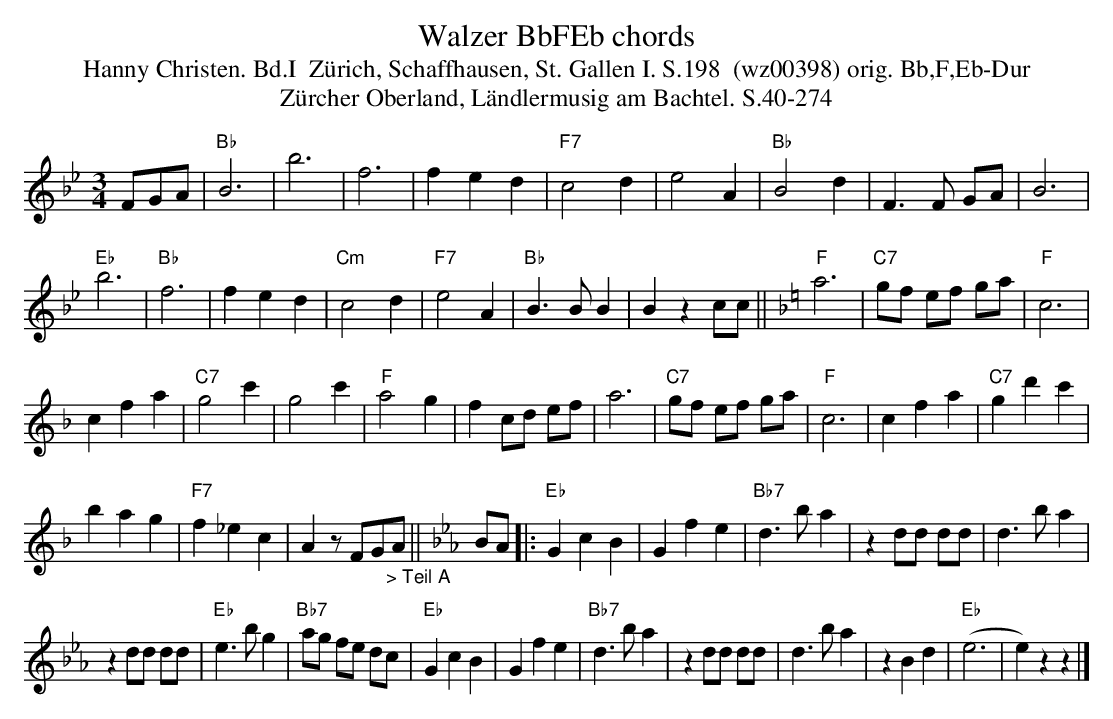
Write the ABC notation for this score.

X:1
T: Walzer BbFEb chords
T:Hanny Christen. Bd.I  Z\"urich, Schaffhausen, St. Gallen I. S.198  (wz00398) orig. Bb,F,Eb-Dur
T: Z\"urcher Oberland, L\"andlermusig am Bachtel. S.40-274
M:3/4
L:1/4
K:Bb %%MIDI gchordon
F/G/A/ | "Bb"B3 | b3 | f3 | fed | "F7"c2d | e2A | "Bb"B2d | F>F G/A/ | B3 |
"Eb"b3 | "Bb"f3 | fed | "Cm"c2d | "F7"e2A | "Bb"B>BB | Bzc/c/ || [K:F] "F"a3 | "C7"g/f/ e/f/ g/a/ | "F"c3 |
cfa | "C7"g2c' | g2c' |  "F"a2g | f c/d/ e/f/ | a3 | "C7"g/f/ e/f/ g/a/ | "F"c3 | cfa | "C7"gd'c' |
bag | "F7"f_ec | Az/ F/G/"_> Teil A"A/ || [K:Eb] B/A/ |: "Eb"GcB | Gfe | "Bb7"d>ba | zd/d/ d/d/ | d>ba |
zd/d/ d/d/ | "Eb"e>bg | "Bb7"a/g/ f/e/ d/c/ | "Eb"GcB | Gfe | "Bb7"d>ba | zd/d/ d/d/ | d>ba | zBd | "Eb"(e3 | e)zz |]
